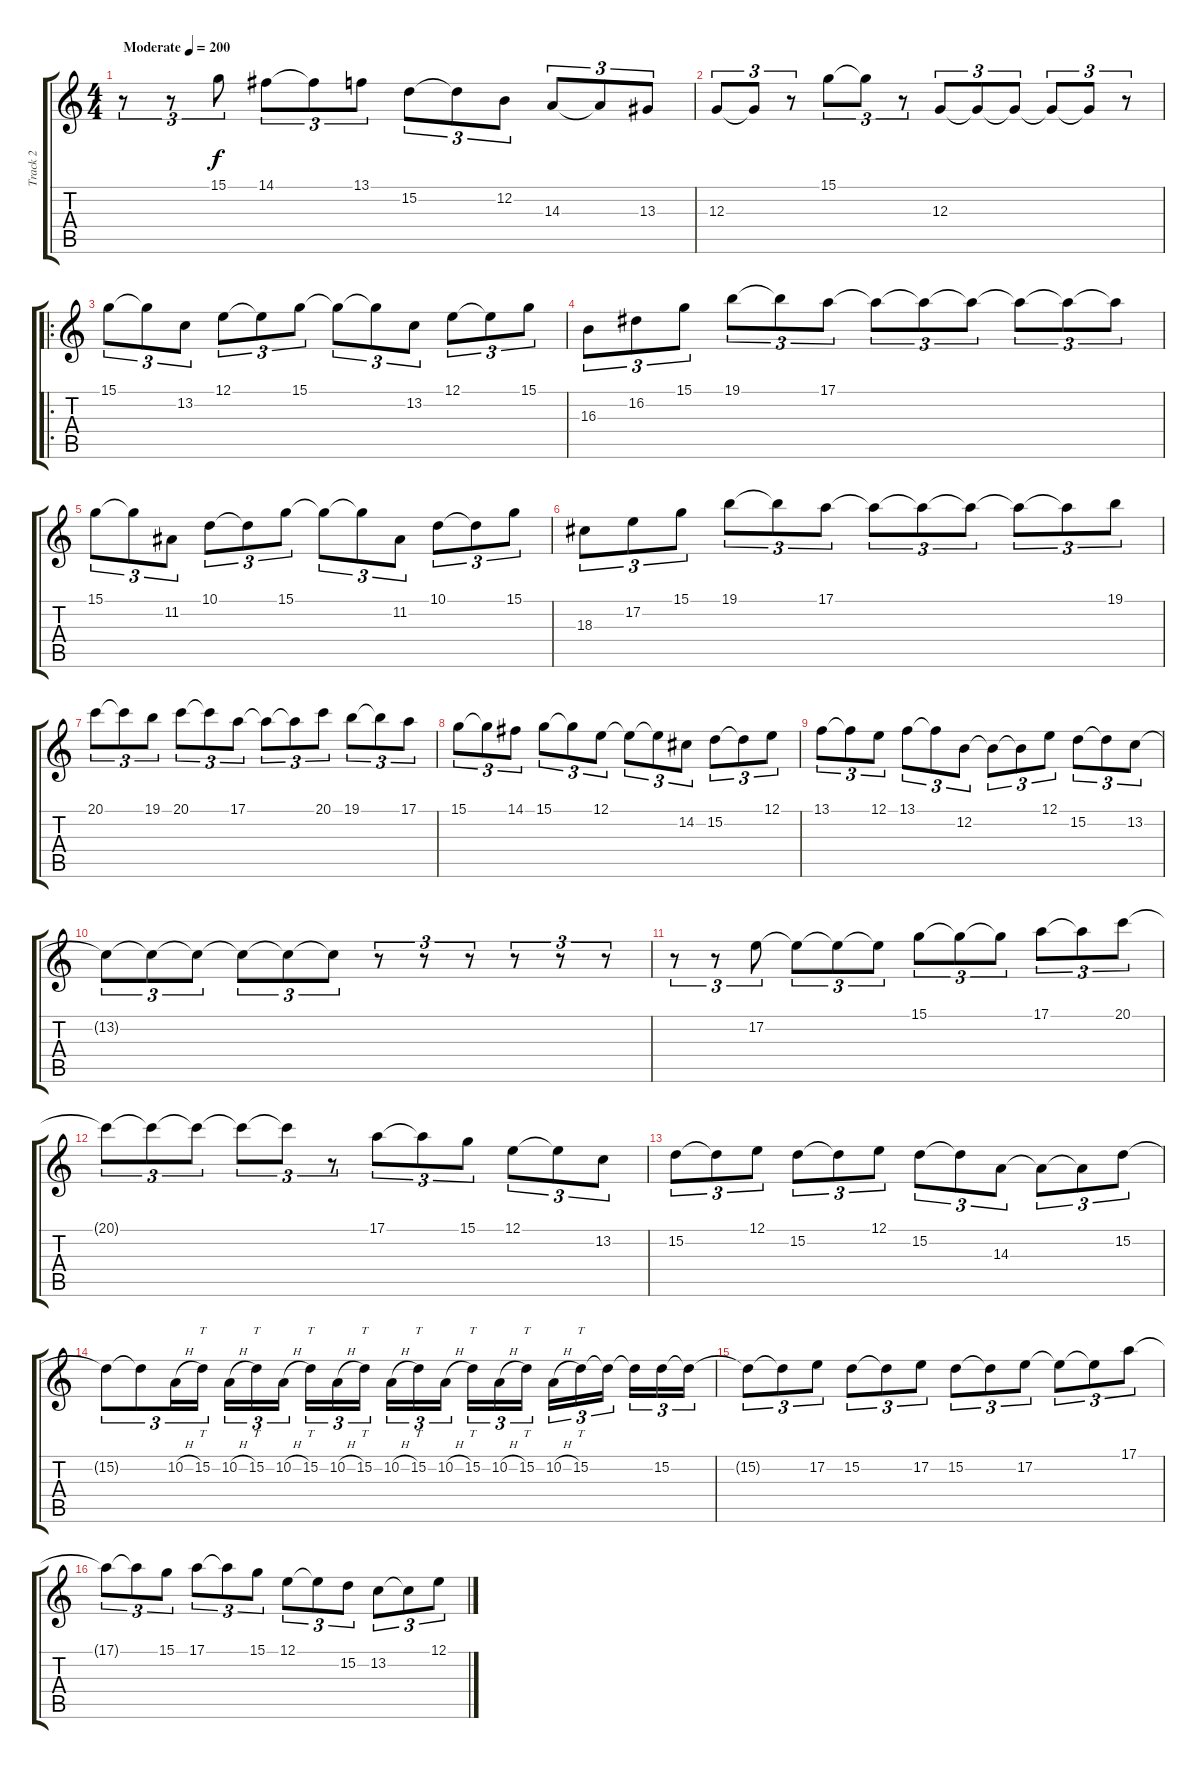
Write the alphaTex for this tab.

\track ("Track 2" "Track 2") {instrument lead5charang}
\staff {score tabs}
\tuning (E4 B3 G3 D3 A2 E2) {hide}
\ts (4 4)
\tempo (200 "Moderate")
\clef g2
\ks c
r.8{tu (3 2) dy f instrument lead5charang} r.8{tu (3 2)} 15.1.8{tu (3 2)} 14.1.8{tu (3 2)} 14.1{t}.8{tu (3 2)} 13.1.8{tu (3 2)} 15.2.8{tu (3 2)} 15.2{t}.8{tu (3 2)} 12.2.8{tu (3 2)} 14.3.8{tu (3 2)} 14.3{t}.8{tu (3 2)} 13.3.8{tu (3 2)} |
12.3.8{tu (3 2)} 12.3{t}.8{tu (3 2)} r.8{tu (3 2)} 15.1.8{tu (3 2)} 15.1{t}.8{tu (3 2)} r.8{tu (3 2)} 12.3.8{tu (3 2)} 12.3{t}.8{tu (3 2)} 12.3{t}.8{tu (3 2)} 12.3{t}.8{tu (3 2)} 12.3{t}.8{tu (3 2)} r.8{tu (3 2)} |
\ro
15.1.8{tu (3 2)} 15.1{t}.8{tu (3 2)} 13.2.8{tu (3 2)} 12.1.8{tu (3 2)} 12.1{t}.8{tu (3 2)} 15.1.8{tu (3 2)} 15.1{t}.8{tu (3 2)} 15.1{t}.8{tu (3 2)} 13.2.8{tu (3 2)} 12.1.8{tu (3 2)} 12.1{t}.8{tu (3 2)} 15.1.8{tu (3 2)} |
16.3.8{tu (3 2)} 16.2.8{tu (3 2)} 15.1.8{tu (3 2)} 19.1.8{tu (3 2)} 19.1{t}.8{tu (3 2)} 17.1.8{tu (3 2)} 17.1{t}.8{tu (3 2)} 17.1{t}.8{tu (3 2)} 17.1{t}.8{tu (3 2)} 17.1{t}.8{tu (3 2)} 17.1{t}.8{tu (3 2)} 17.1{t}.8{tu (3 2)} |
15.1.8{tu (3 2)} 15.1{t}.8{tu (3 2)} 11.2.8{tu (3 2)} 10.1.8{tu (3 2)} 10.1{t}.8{tu (3 2)} 15.1.8{tu (3 2)} 15.1{t}.8{tu (3 2)} 15.1{t}.8{tu (3 2)} 11.2.8{tu (3 2)} 10.1.8{tu (3 2)} 10.1{t}.8{tu (3 2)} 15.1.8{tu (3 2)} |
18.3.8{tu (3 2)} 17.2.8{tu (3 2)} 15.1.8{tu (3 2)} 19.1.8{tu (3 2)} 19.1{t}.8{tu (3 2)} 17.1.8{tu (3 2)} 17.1{t}.8{tu (3 2)} 17.1{t}.8{tu (3 2)} 17.1{t}.8{tu (3 2)} 17.1{t}.8{tu (3 2)} 17.1{t}.8{tu (3 2)} 19.1.8{tu (3 2)} |
20.1.8{tu (3 2)} 20.1{t}.8{tu (3 2)} 19.1.8{tu (3 2)} 20.1.8{tu (3 2)} 20.1{t}.8{tu (3 2)} 17.1.8{tu (3 2)} 17.1{t}.8{tu (3 2)} 17.1{t}.8{tu (3 2)} 20.1.8{tu (3 2)} 19.1.8{tu (3 2)} 19.1{t}.8{tu (3 2)} 17.1.8{tu (3 2)} |
15.1.8{tu (3 2)} 15.1{t}.8{tu (3 2)} 14.1.8{tu (3 2)} 15.1.8{tu (3 2)} 15.1{t}.8{tu (3 2)} 12.1.8{tu (3 2)} 12.1{t}.8{tu (3 2)} 12.1{t}.8{tu (3 2)} 14.2.8{tu (3 2)} 15.2.8{tu (3 2)} 15.2{t}.8{tu (3 2)} 12.1.8{tu (3 2)} |
13.1.8{tu (3 2)} 13.1{t}.8{tu (3 2)} 12.1.8{tu (3 2)} 13.1.8{tu (3 2)} 13.1{t}.8{tu (3 2)} 12.2.8{tu (3 2)} 12.2{t}.8{tu (3 2)} 12.2{t}.8{tu (3 2)} 12.1.8{tu (3 2)} 15.2.8{tu (3 2)} 15.2{t}.8{tu (3 2)} 13.2.8{tu (3 2)} |
13.2{t}.8{tu (3 2)} 13.2{t}.8{tu (3 2)} 13.2{t}.8{tu (3 2)} 13.2{t}.8{tu (3 2)} 13.2{t}.8{tu (3 2)} 13.2{t}.8{tu (3 2)} r.8{tu (3 2)} r.8{tu (3 2)} r.8{tu (3 2)} r.8{tu (3 2)} r.8{tu (3 2)} r.8{tu (3 2)} |
r.8{tu (3 2)} r.8{tu (3 2)} 17.2.8{tu (3 2)} 17.2{t}.8{tu (3 2)} 17.2{t}.8{tu (3 2)} 17.2{t}.8{tu (3 2)} 15.1.8{tu (3 2)} 15.1{t}.8{tu (3 2)} 15.1{t}.8{tu (3 2)} 17.1.8{tu (3 2)} 17.1{t}.8{tu (3 2)} 20.1.8{tu (3 2)} |
20.1{t}.8{tu (3 2)} 20.1{t}.8{tu (3 2)} 20.1{t}.8{tu (3 2)} 20.1{t}.8{tu (3 2)} 20.1{t}.8{tu (3 2)} r.8{tu (3 2)} 17.1.8{tu (3 2)} 17.1{t}.8{tu (3 2)} 15.1.8{tu (3 2)} 12.1.8{tu (3 2)} 12.1{t}.8{tu (3 2)} 13.2.8{tu (3 2)} |
15.2.8{tu (3 2)} 15.2{t}.8{tu (3 2)} 12.1.8{tu (3 2)} 15.2.8{tu (3 2)} 15.2{t}.8{tu (3 2)} 12.1.8{tu (3 2)} 15.2.8{tu (3 2)} 15.2{t}.8{tu (3 2)} 14.3.8{tu (3 2)} 14.3{t}.8{tu (3 2)} 14.3{t}.8{tu (3 2)} 15.2.8{tu (3 2)} |
15.2{t}.8{tu (3 2)} 15.2{t}.8{tu (3 2)} 10.2{h}.16{tu (3 2)} 15.2.16{tt tu (3 2)} 10.2{h}.16{tu (3 2)} 15.2.16{tt tu (3 2)} 10.2{h}.16{tu (3 2) beam splitsecondary} 15.2.16{tt tu (3 2)} 10.2{h}.16{tu (3 2)} 15.2.16{tt tu (3 2)} 10.2{h}.16{tu (3 2)} 15.2.16{tt tu (3 2)} 10.2{h}.16{tu (3 2) beam splitsecondary} 15.2.16{tt tu (3 2)} 10.2{h}.16{tu (3 2)} 15.2.16{tt tu (3 2)} 10.2{h}.16{tu (3 2)} 15.2.16{tt tu (3 2)} 15.2{t}.16{tu (3 2) beam splitsecondary} 15.2{t}.16{tu (3 2)} 15.2.16{tu (3 2)} 15.2{t}.16{tu (3 2)} |
15.2{t}.8{tu (3 2)} 15.2{t}.8{tu (3 2)} 17.2.8{tu (3 2)} 15.2.8{tu (3 2)} 15.2{t}.8{tu (3 2)} 17.2.8{tu (3 2)} 15.2.8{tu (3 2)} 15.2{t}.8{tu (3 2)} 17.2.8{tu (3 2)} 17.2{t}.8{tu (3 2)} 17.2{t}.8{tu (3 2)} 17.1.8{tu (3 2)} |
17.1{t}.8{tu (3 2)} 17.1{t}.8{tu (3 2)} 15.1.8{tu (3 2)} 17.1.8{tu (3 2)} 17.1{t}.8{tu (3 2)} 15.1.8{tu (3 2)} 12.1.8{tu (3 2)} 12.1{t}.8{tu (3 2)} 15.2.8{tu (3 2)} 13.2.8{tu (3 2)} 13.2{t}.8{tu (3 2)} 12.1.8{tu (3 2)}
